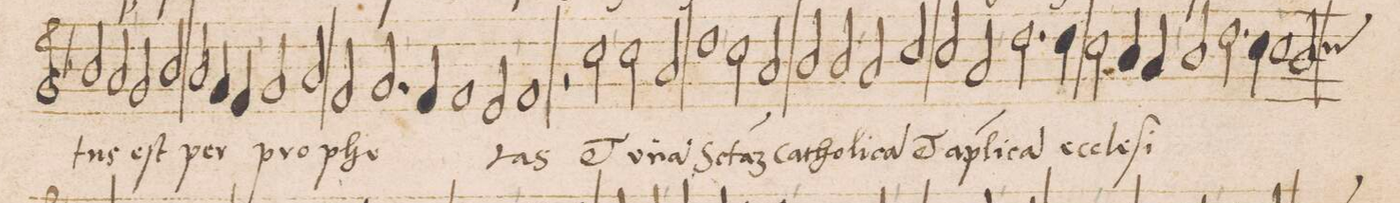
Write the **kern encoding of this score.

**kern	**text
*I"DISCANTVS	*
*clefG2	*
*k[b-]	*
*met(C|)	*
*M2/1	*
2b-/	-tus
2a/	.
=151-	=151-
2g/	eſt
2b-/	.
2a/	per
4g/	.
4f/,<	.
=152-	=152-
2g/	pro-
2a/	.
2f/	-phe-
2.g/,<	.
=153-	=153-
4f/	.
1f/	.
2e/	.
=154-	=154-
1f/	-tas
2r	.
2cc\,<	et
=155-	=155-
2cc\	u-
2a/	-na(m)
1dd\,<	S(an)-
=156-	=156-
2cc\	-tam
2a/	ca-
2b-/	-tho-
2b-/,<	-li-
=157-	=157-
2a/	-c(am)
2cc/	et
2cc/	a-
2a/,<	-p(o-
=158-	=158-
2.dd\	-sto)-
4dd\	-li-
2cc\	-c(am)
4b-/	.
4a/,<	.
=159-	=159-
2b-/	ec-
2.dd\	-cle-
4cc\,<	.
1cc\	-ſi-
=160-	=160-
*custos:cc	*
2b-/	.
*-	*-
